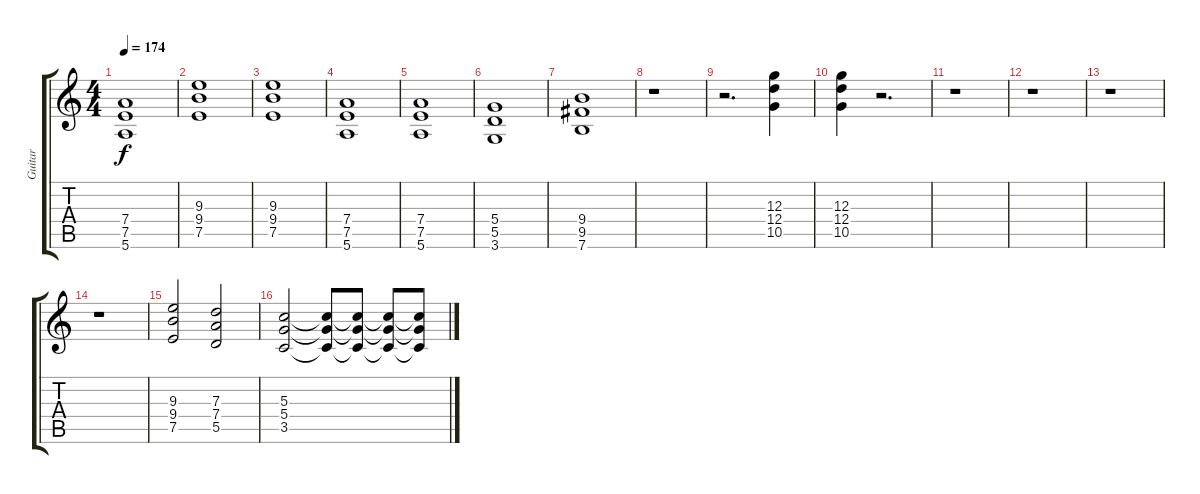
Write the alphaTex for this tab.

\track ("Guitar" "Guitar") {instrument overdrivenguitar}
\staff {score tabs}
\tuning (E4 B3 G3 D3 A2 E2) {hide}
\ts (4 4)
\tempo 174
\clef g2
\ks c
(7.4 7.5 5.6).1{dy f} |
(9.3 9.4 7.5).1 |
(9.3 9.4 7.5).1 |
(7.4 7.5 5.6).1 |
(7.4 7.5 5.6).1 |
(5.4 5.5 3.6).1 |
(9.4 9.5 7.6).1 |
r.1 |
r.2{d} (12.3 12.4 10.5).4 |
(12.3 12.4 10.5).4 r.2{d} |
r.1 |
r.1 |
r.1 |
r.1 |
(9.3 9.4 7.5).2 (7.3 7.4 5.5).2 |
(5.3 5.4 3.5).2 (5.3{t} 5.4{t} 3.5{t}).8{volume 12} (5.3{t} 5.4{t} 3.5{t}).8{volume 11} (5.3{t} 5.4{t} 3.5{t}).8{volume 10} (5.3{t} 5.4{t} 3.5{t}).8{volume 9}
